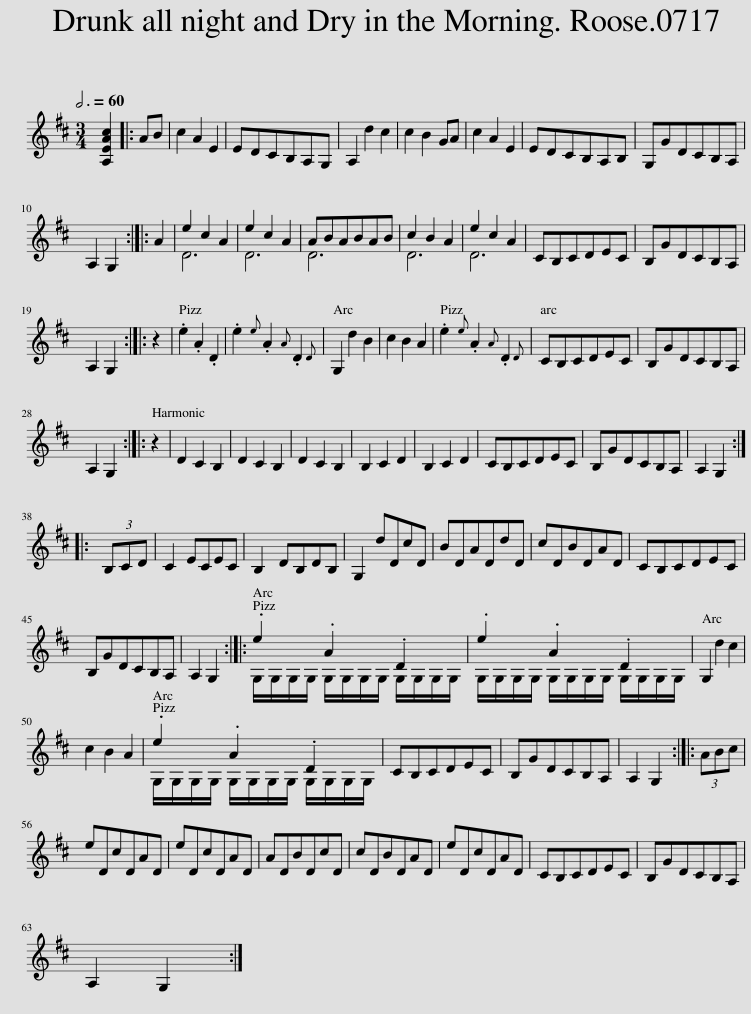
X:1
%%score ( 1 2 )
L:1/8
Q:3/4=60
M:3/4
I:linebreak $
K:D
V:1 treble
V:2 treble
V:1
 [A,EAc]2 |: AB | c2 A2 E2 | EDCB,A,G, | A,2 d2 c2 | %5
 c2 B2 GA | c2 A2 E2 | EDCB,A,B, | G,GDCB,A, |$ A,2 G,2 :: %10
 A2 | e2 c2 A2 | e2 c2 A2 | ABABAB | c2 B2 A2 | %15
 e2 c2 A2 | CB,CDEC | B,GDCB,A, |$ A,2 G,2 :: z2 | %20
 .e2 .A2 .D2 | .e2{e} .A2{A} .D2{D} | G,2 d2 B2 | c2 B2 A2 | .e2{e} .A2{A} .D2{D} | %25
 CB,CDEC | B,GDCB,A, |$ A,2 G,2 :: z2 | D2 C2 B,2 | %30
 D2 C2 B,2 | D2 C2 B,2 | B,2 C2 D2 | B,2 C2 D2 | CB,CDEC | %35
 B,GDCB,A, | A,2 G,2 ::$ (3B,CD | C2 ECEC | B,2 DB,DB, | %40
 G,2 dDcD | BDADdD | cDBDAD | CB,CDEC |$ B,GDCB,A, | %45
 A,2 G,2 :: .e2 .A2 .D2 | .e2 .A2 .D2 | G,2 d2 c2 |$ c2 B2 A2 | %50
 .e2 .A2 .D2 | CB,CDEC | B,GDCB,A, | A,2 G,2 :: (3ABc |$ %55
 eDcDAD | eDcDAD | ADBDcD | cDBDAD | eDcDAD | %60
 CB,CDEC | B,GDCB,A, |$ A,2 G,2 :| %63
V:2
 x2 |: x2 | x6 | x6 | x6 | %5
 x6 | x6 | x6 | x6 |$ x4 :: %10
 x2 | D6 | D6 | D6 | D6 | %15
 D6 | x6 | x6 |$ x4 :: x2 | %20
 x6 | x6 | x6 | x6 | x6 | %25
 x6 | x6 |$ x4 :: x2 | x6 | %30
 x6 | x6 | x6 | x6 | x6 | %35
 x6 | x4 ::$ x2 | x6 | x6 | %40
 x6 | x6 | x6 | x6 |$ x6 | %45
 x4 :: G,/G,/G,/G,/ G,/G,/G,/G,/ G,/G,/G,/G,/ | G,/G,/G,/G,/ G,/G,/G,/G,/ G,/G,/G,/G,/ | x6 |$ x6 | %50
 G,/G,/G,/G,/ G,/G,/G,/G,/ G,/G,/G,/G,/ | x6 | x6 | x4 :: x2 |$ %55
 x6 | x6 | x6 | x6 | x6 | %60
 x6 | x6 |$ x4 :| %63
